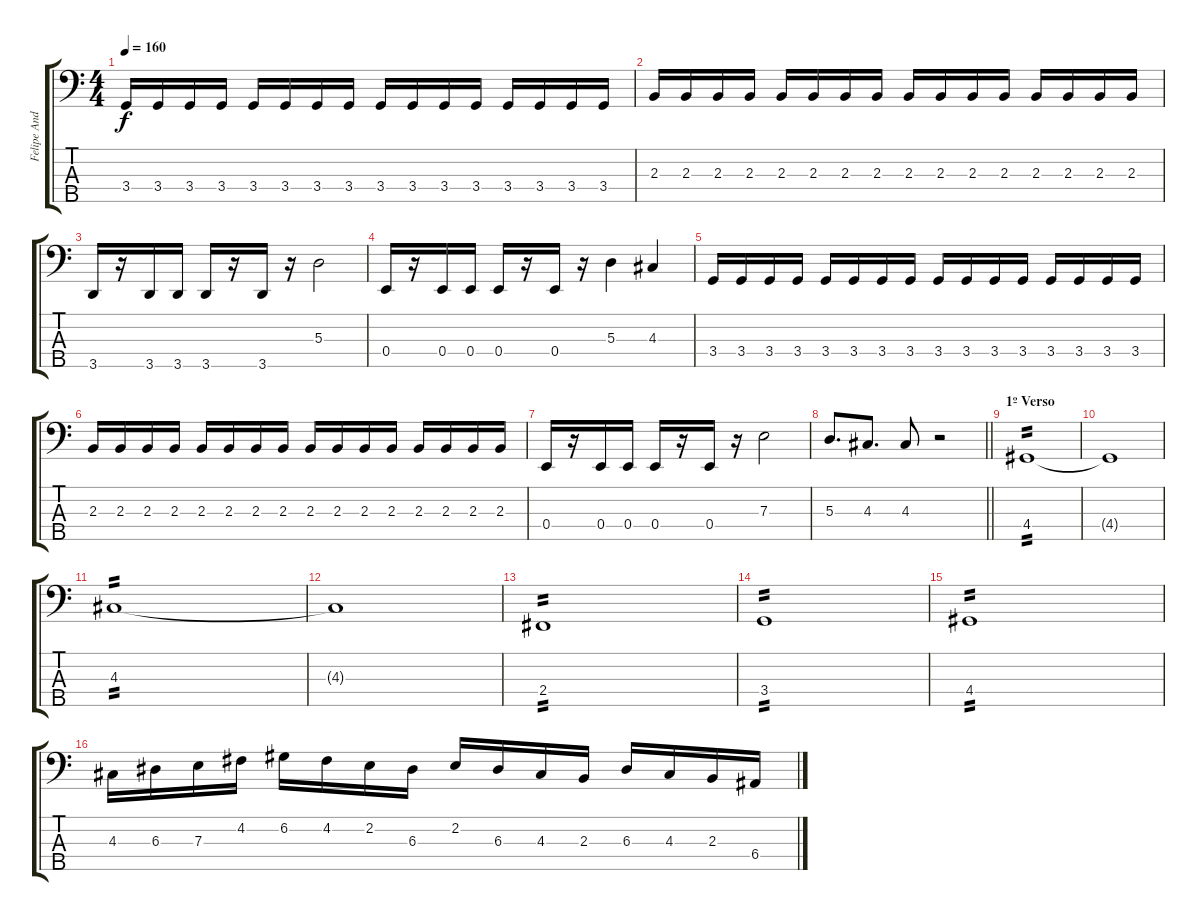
\track ("Felipe Andreoli" "Felipe And") {instrument electricbassfinger}
\staff {score tabs}
\tuning (G2 D2 A1 E1 B0) {hide}
\ts (4 4)
\tempo 160
\clef f4
\ks c
3.4.16{dy f} 3.4.16 3.4.16 3.4.16 3.4.16 3.4.16 3.4.16 3.4.16 3.4.16 3.4.16 3.4.16 3.4.16 3.4.16 3.4.16 3.4.16 3.4.16 |
2.3.16 2.3.16 2.3.16 2.3.16 2.3.16 2.3.16 2.3.16 2.3.16 2.3.16 2.3.16 2.3.16 2.3.16 2.3.16 2.3.16 2.3.16 2.3.16 |
3.5.16 r.16 3.5.16 3.5.16 3.5.16 r.16 3.5.16 r.16 5.3.2 |
0.4.16 r.16 0.4.16 0.4.16 0.4.16 r.16 0.4.16 r.16 5.3.4 4.3.4 |
3.4.16 3.4.16 3.4.16 3.4.16 3.4.16 3.4.16 3.4.16 3.4.16 3.4.16 3.4.16 3.4.16 3.4.16 3.4.16 3.4.16 3.4.16 3.4.16 |
2.3.16 2.3.16 2.3.16 2.3.16 2.3.16 2.3.16 2.3.16 2.3.16 2.3.16 2.3.16 2.3.16 2.3.16 2.3.16 2.3.16 2.3.16 2.3.16 |
0.4.16 r.16 0.4.16 0.4.16 0.4.16 r.16 0.4.16 r.16 7.3.2 |
\barLineRight lightlight
5.3.8{d} 4.3.8{d} 4.3.8 r.2 |
\section ("" "1º Verso")
4.4.1{tp 2} |
4.4{t}.1 |
4.3.1{tp 2} |
4.3{t}.1 |
2.4.1{tp 2} |
3.4.1{tp 2} |
4.4.1{tp 2} |
4.3.16 6.3.16 7.3.16 4.2.16 6.2.16 4.2.16 2.2.16 6.3.16 2.2.16 6.3.16 4.3.16 2.3.16 6.3.16 4.3.16 2.3.16 6.4.16
